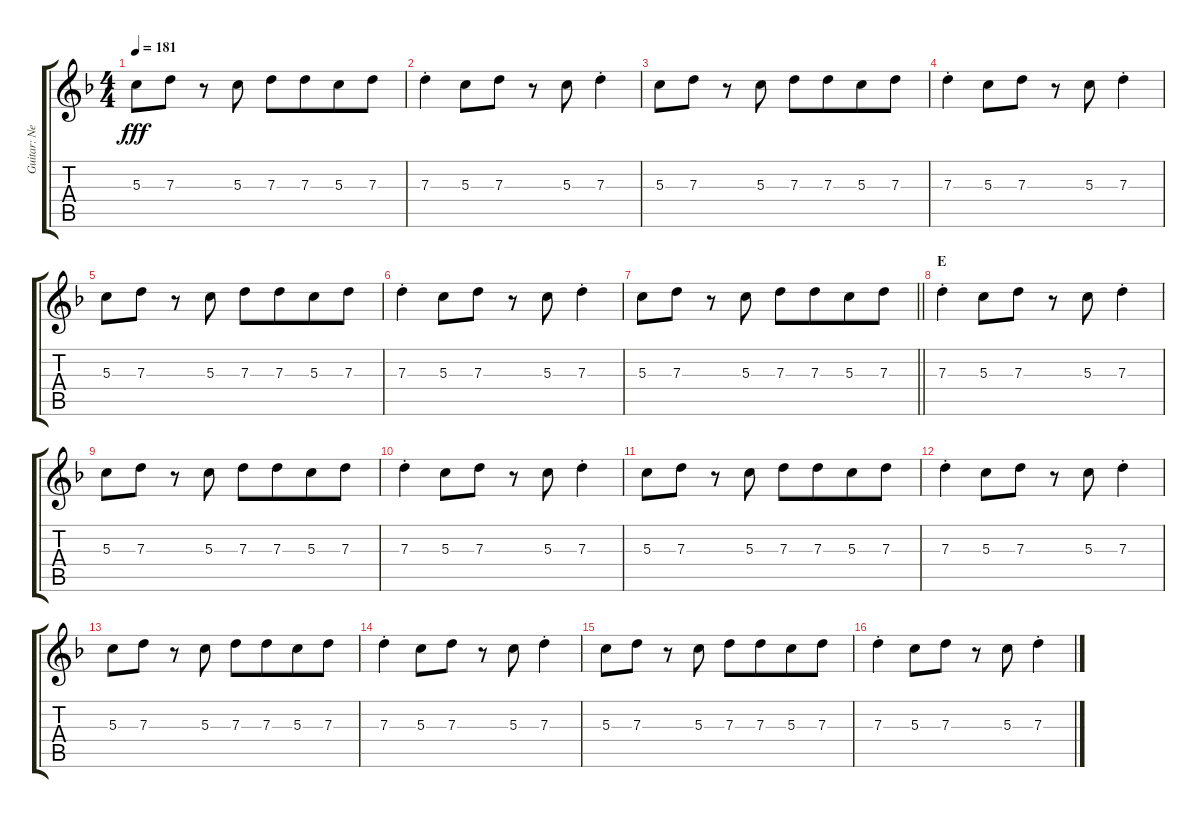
\track ("Guitar: Neil" "Guitar: Ne") {instrument electricguitarclean}
\staff {score tabs}
\tuning (E4 B3 G3 D3 A2 E2) {hide}
\ts (4 4)
\tempo 181
\clef g2
\ks f
5.3.8{dy fff} 7.3.8 r.8 5.3.8 7.3.8 7.3.8{beam merge} 5.3.8 7.3.8 |
7.3{st}.4 5.3.8 7.3.8 r.8 5.3.8 7.3{st}.4 |
5.3.8 7.3.8 r.8 5.3.8 7.3.8 7.3.8{beam merge} 5.3.8 7.3.8 |
7.3{st}.4 5.3.8 7.3.8 r.8 5.3.8 7.3{st}.4 |
5.3.8 7.3.8 r.8 5.3.8 7.3.8 7.3.8{beam merge} 5.3.8 7.3.8 |
7.3{st}.4 5.3.8 7.3.8 r.8 5.3.8 7.3{st}.4 |
\barLineRight lightlight
5.3.8 7.3.8 r.8 5.3.8 7.3.8 7.3.8{beam merge} 5.3.8 7.3.8 |
\section ("" "E")
7.3{st}.4 5.3.8 7.3.8 r.8 5.3.8 7.3{st}.4 |
5.3.8 7.3.8 r.8 5.3.8 7.3.8 7.3.8{beam merge} 5.3.8 7.3.8 |
7.3{st}.4 5.3.8 7.3.8 r.8 5.3.8 7.3{st}.4 |
5.3.8 7.3.8 r.8 5.3.8 7.3.8 7.3.8{beam merge} 5.3.8 7.3.8 |
7.3{st}.4 5.3.8 7.3.8 r.8 5.3.8 7.3{st}.4 |
5.3.8 7.3.8 r.8 5.3.8 7.3.8 7.3.8{beam merge} 5.3.8 7.3.8 |
7.3{st}.4 5.3.8 7.3.8 r.8 5.3.8 7.3{st}.4 |
5.3.8 7.3.8 r.8 5.3.8 7.3.8 7.3.8{beam merge} 5.3.8 7.3.8 |
7.3{st}.4 5.3.8 7.3.8 r.8 5.3.8 7.3{st}.4
